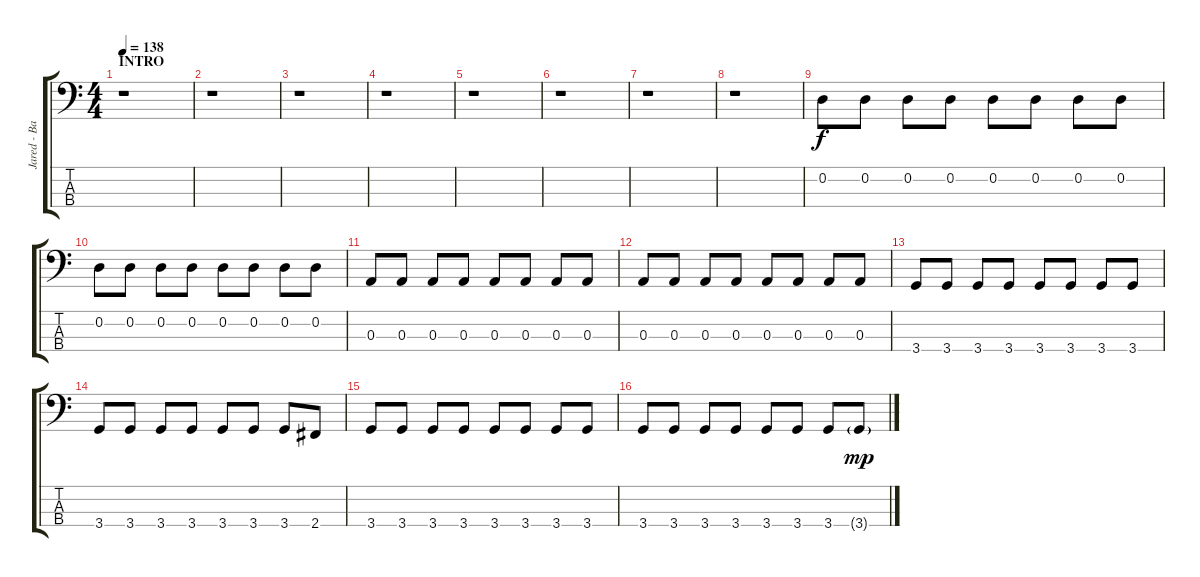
\track ("Jared - Bass" "Jared - Ba") {instrument electricbassfinger}
\staff {score tabs}
\tuning (G2 D2 A1 E1) {hide}
\ts (4 4)
\section ("" "INTRO")
\tempo 138
\clef f4
\ks c
r.1{dy f instrument electricbassfinger} |
r.1 |
r.1 |
r.1 |
r.1 |
r.1 |
r.1 |
r.1 |
0.2.8 0.2.8 0.2.8 0.2.8 0.2.8 0.2.8 0.2.8 0.2.8 |
0.2.8 0.2.8 0.2.8 0.2.8 0.2.8 0.2.8 0.2.8 0.2.8 |
0.3.8 0.3.8 0.3.8 0.3.8 0.3.8 0.3.8 0.3.8 0.3.8 |
0.3.8 0.3.8 0.3.8 0.3.8 0.3.8 0.3.8 0.3.8 0.3.8 |
3.4.8 3.4.8 3.4.8 3.4.8 3.4.8 3.4.8 3.4.8 3.4.8 |
3.4.8 3.4.8 3.4.8 3.4.8 3.4.8 3.4.8 3.4.8 2.4.8 |
3.4.8 3.4.8 3.4.8 3.4.8 3.4.8 3.4.8 3.4.8 3.4.8 |
3.4.8 3.4.8 3.4.8 3.4.8 3.4.8 3.4.8 3.4.8 3.4{g}.8{dy mp}
